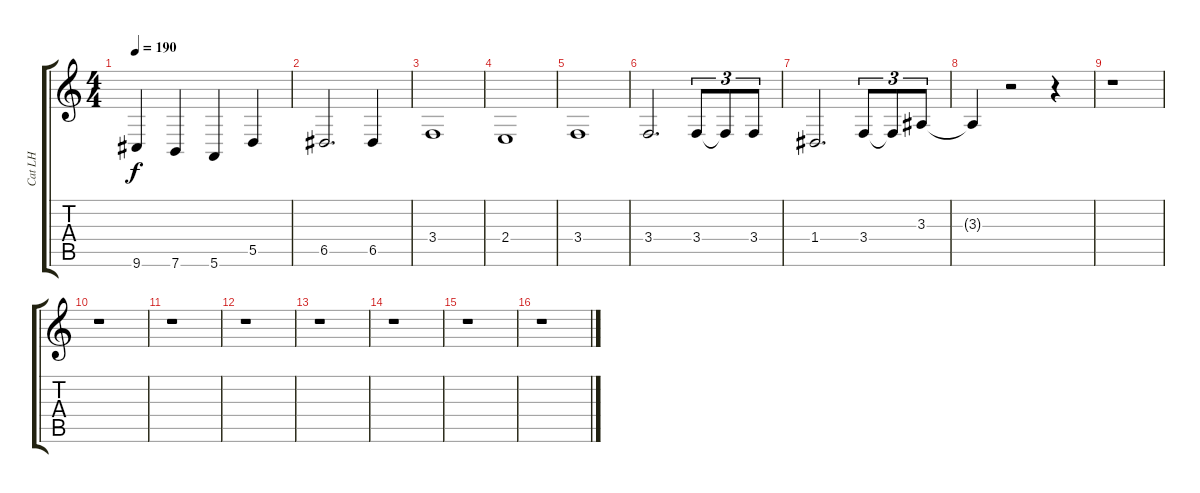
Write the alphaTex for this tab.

\track ("Cat LH" "Cat LH") {instrument percussiveorgan}
\staff {score tabs}
\tuning (E4 B3 G3 D3 A2 E2) {hide}
\ts (4 4)
\tempo 190
\clef g2
\ks c
9.6.4{dy f} 7.6.4 5.6.4 5.5.4 |
6.5.2{d} 6.5.4 |
3.4.1 |
2.4.1 |
3.4.1 |
3.4.2{d} 3.4.8{tu (3 2)} 3.4{t}.8{tu (3 2)} 3.4.8{tu (3 2)} |
1.4.2{d} 3.4.8{tu (3 2)} 3.4{t}.8{tu (3 2)} 3.3.8{tu (3 2)} |
3.3{t}.4 r.2 r.4 |
r.1 |
r.1 |
r.1 |
r.1 |
r.1 |
r.1 |
r.1 |
r.1
